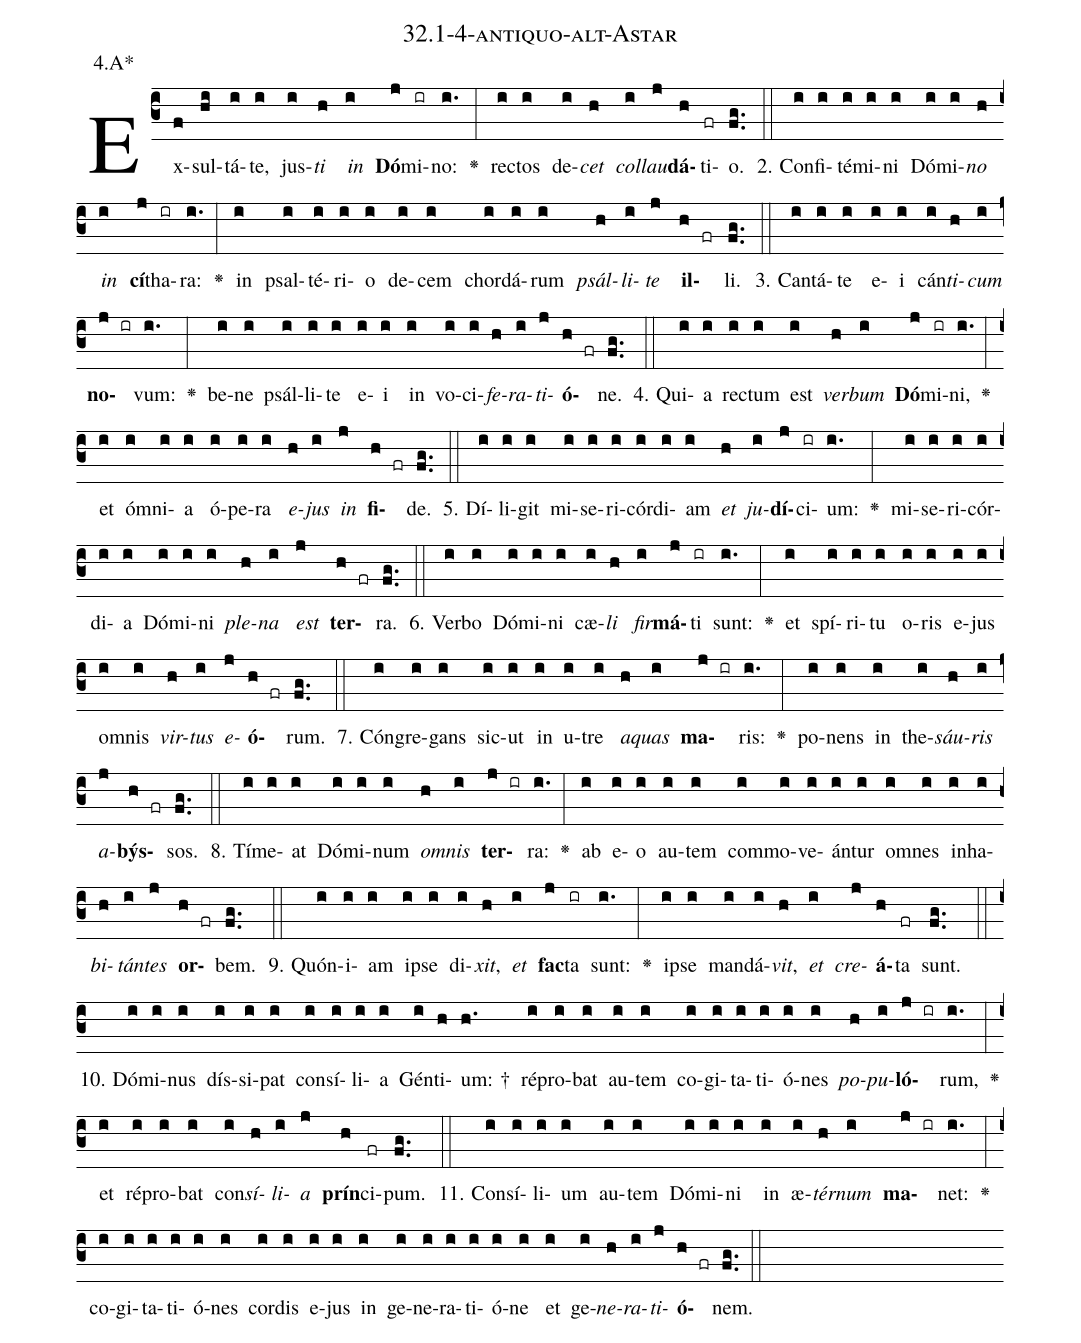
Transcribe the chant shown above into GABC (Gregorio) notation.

name: 32.1-4-antiquo-alt-Astar;
annotation: 4.A*;
%%
(c3)Ex(f)sul(hi)tá(i)te,(i) jus(i)<i>ti</i>(h) <i>in</i>(i) <b>Dó</b>(j)mi(ir)no:(i.) <v>\greheightstar</v>(:) rec(i)tos(i) de(i)<i>cet</i>(h) <i>col</i>(i)<i>lau</i>(j)<b>dá</b>(h)ti(fr)o.(fg..) (::)
2. Con(i)fi(i)té(i)mi(i)ni(i) Dó(i)mi(i)<i>no</i>(h) <i>in</i>(i) <b>cí</b>(j)tha(ir)ra:(i.) <v>\greheightstar</v>(:) in(i) psal(i)té(i)ri(i)o(i) de(i)cem(i) chor(i)dá(i)rum(i) <i>psál</i>(h)<i>li</i>(i)<i>te</i>(j) <b>il</b>(h fr)li.(fg..) (::)
3. Can(i)tá(i)te(i) e(i)i(i) cán(i)<i>ti</i>(h)<i>cum</i>(i) <b>no</b>(j ir)vum:(i.) <v>\greheightstar</v>(:) be(i)ne(i) psál(i)li(i)te(i) e(i)i(i) in(i) vo(i)ci(i)<i>fe</i>(h)<i>ra</i>(i)<i>ti</i>(j)<b>ó</b>(h fr)ne.(fg..) (::)
4. Qui(i)a(i) rec(i)tum(i) est(i) <i>ver</i>(h)<i>bum</i>(i) <b>Dó</b>(j)mi(ir)ni,(i.) <v>\greheightstar</v>(:) et(i) óm(i)ni(i)a(i) ó(i)pe(i)ra(i) <i>e</i>(h)<i>jus</i>(i) <i>in</i>(j) <b>fi</b>(h fr)de.(fg..) (::)
5. Dí(i)li(i)git(i) mi(i)se(i)ri(i)cór(i)di(i)am(i) <i>et</i>(h) <i>ju</i>(i)<b>dí</b>(j)ci(ir)um:(i.) <v>\greheightstar</v>(:) mi(i)se(i)ri(i)cór(i)di(i)a(i) Dó(i)mi(i)ni(i) <i>ple</i>(h)<i>na</i>(i) <i>est</i>(j) <b>ter</b>(h fr)ra.(fg..) (::)
6. Ver(i)bo(i) Dó(i)mi(i)ni(i) cæ(i)<i>li</i>(h) <i>fir</i>(i)<b>má</b>(j)ti(ir) sunt:(i.) <v>\greheightstar</v>(:) et(i) spí(i)ri(i)tu(i) o(i)ris(i) e(i)jus(i) om(i)nis(i) <i>vir</i>(h)<i>tus</i>(i) <i>e</i>(j)<b>ó</b>(h fr)rum.(fg..) (::)
7. Cón(i)gre(i)gans(i) sic(i)ut(i) in(i) u(i)tre(i) <i>a</i>(h)<i>quas</i>(i) <b>ma</b>(j ir)ris:(i.) <v>\greheightstar</v>(:) po(i)nens(i) in(i) the(i)<i>sáu</i>(h)<i>ris</i>(i) <i>a</i>(j)<b>býs</b>(h fr)sos.(fg..) (::)
8. Tí(i)me(i)at(i) Dó(i)mi(i)num(i) <i>om</i>(h)<i>nis</i>(i) <b>ter</b>(j ir)ra:(i.) <v>\greheightstar</v>(:) ab(i) e(i)o(i) au(i)tem(i) com(i)mo(i)ve(i)án(i)tur(i) om(i)nes(i) in(i)ha(i)<i>bi</i>(h)<i>tán</i>(i)<i>tes</i>(j) <b>or</b>(h fr)bem.(fg..) (::)
9. Quón(i)i(i)am(i) ip(i)se(i) di(i)<i>xit</i>,(h) <i>et</i>(i) <b>fac</b>(j)ta(ir) sunt:(i.) <v>\greheightstar</v>(:) ip(i)se(i) man(i)dá(i)<i>vit</i>,(h) <i>et</i>(i) <i>cre</i>(j)<b>á</b>(h)ta(fr) sunt.(fg..) (::)
10. Dó(i)mi(i)nus(i) dís(i)si(i)pat(i) con(i)sí(i)li(i)a(i) Gén(i)ti(h)um: †(h.) ré(i)pro(i)bat(i) au(i)tem(i) co(i)gi(i)ta(i)ti(i)ó(i)nes(i) <i>po</i>(h)<i>pu</i>(i)<b>ló</b>(j ir)rum,(i.) <v>\greheightstar</v>(:) et(i) ré(i)pro(i)bat(i) con(i)<i>sí</i>(h)<i>li</i>(i)<i>a</i>(j) <b>prín</b>(h)ci(fr)pum.(fg..) (::)
11. Con(i)sí(i)li(i)um(i) au(i)tem(i) Dó(i)mi(i)ni(i) in(i) æ(i)<i>tér</i>(h)<i>num</i>(i) <b>ma</b>(j ir)net:(i.) <v>\greheightstar</v>(:) co(i)gi(i)ta(i)ti(i)ó(i)nes(i) cor(i)dis(i) e(i)jus(i) in(i) ge(i)ne(i)ra(i)ti(i)ó(i)ne(i) et(i) ge(i)<i>ne</i>(h)<i>ra</i>(i)<i>ti</i>(j)<b>ó</b>(h fr)nem.(fg..) (::)
